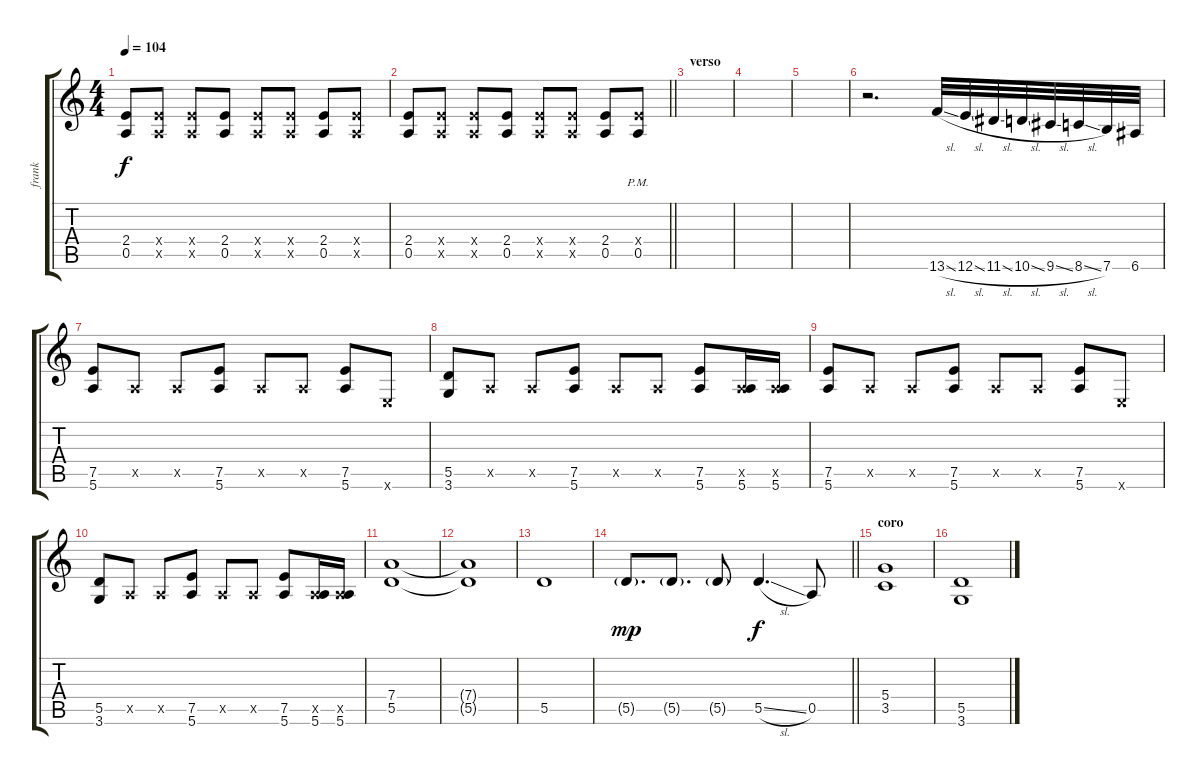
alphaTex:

\track ("frank" "frank") {instrument overdrivenguitar}
\staff {score tabs}
\tuning (E4 B3 G3 D3 A2 E2) {hide}
\ts (4 4)
\tempo 104
\clef g2
\ks c
(2.4 0.5).8{dy f instrument distortionguitar} (2.4{x} 0.5{x}).8 (2.4{x} 0.5{x}).8 (2.4 0.5).8 (2.4{x} 0.5{x}).8 (2.4{x} 0.5{x}).8 (2.4 0.5).8 (2.4{x} 0.5{x}).8 |
\barLineRight lightlight
(2.4 0.5).8 (2.4{x} 0.5{x}).8 (2.4{x} 0.5{x}).8 (2.4 0.5).8 (2.4{x} 0.5{x}).8 (2.4{x} 0.5{x}).8 (2.4 0.5).8 (2.4{x} 0.5{pm}).8 |
\section ("" "verso")
|
|
|
r.2{d} 13.6{sl}.32 12.6{sl}.32 11.6{sl}.32 10.6{sl}.32 9.6{sl}.32 8.6{sl}.32 7.6.32 6.6.32 |
(7.5 5.6).8 0.5{x}.8 0.5{x}.8 (7.5 5.6).8 0.5{x}.8 0.5{x}.8 (7.5 5.6).8 0.6{x}.8 |
(5.5 3.6).8 0.5{x}.8 0.5{x}.8 (7.5 5.6).8 0.5{x}.8 0.5{x}.8 (7.5 5.6).8 (0.5{x} 5.6).16 (0.5{x} 5.6).16 |
(7.5 5.6).8 0.5{x}.8 0.5{x}.8 (7.5 5.6).8 0.5{x}.8 0.5{x}.8 (7.5 5.6).8 0.6{x}.8 |
(5.5 3.6).8 0.5{x}.8 0.5{x}.8 (7.5 5.6).8 0.5{x}.8 0.5{x}.8 (7.5 5.6).8 (0.5{x} 5.6).16 (0.5{x} 5.6).16 |
(7.4 5.5).1 |
(7.4{t} 5.5{t}).1 |
5.5.1 |
\barLineRight lightlight
5.5{g}.8{d dy mp} 5.5{g}.8{d} 5.5{g}.8 5.5{sl}.4{d dy f} 0.5.8 |
\section ("" "coro")
(5.4 3.5).1 |
(5.5 3.6).1
